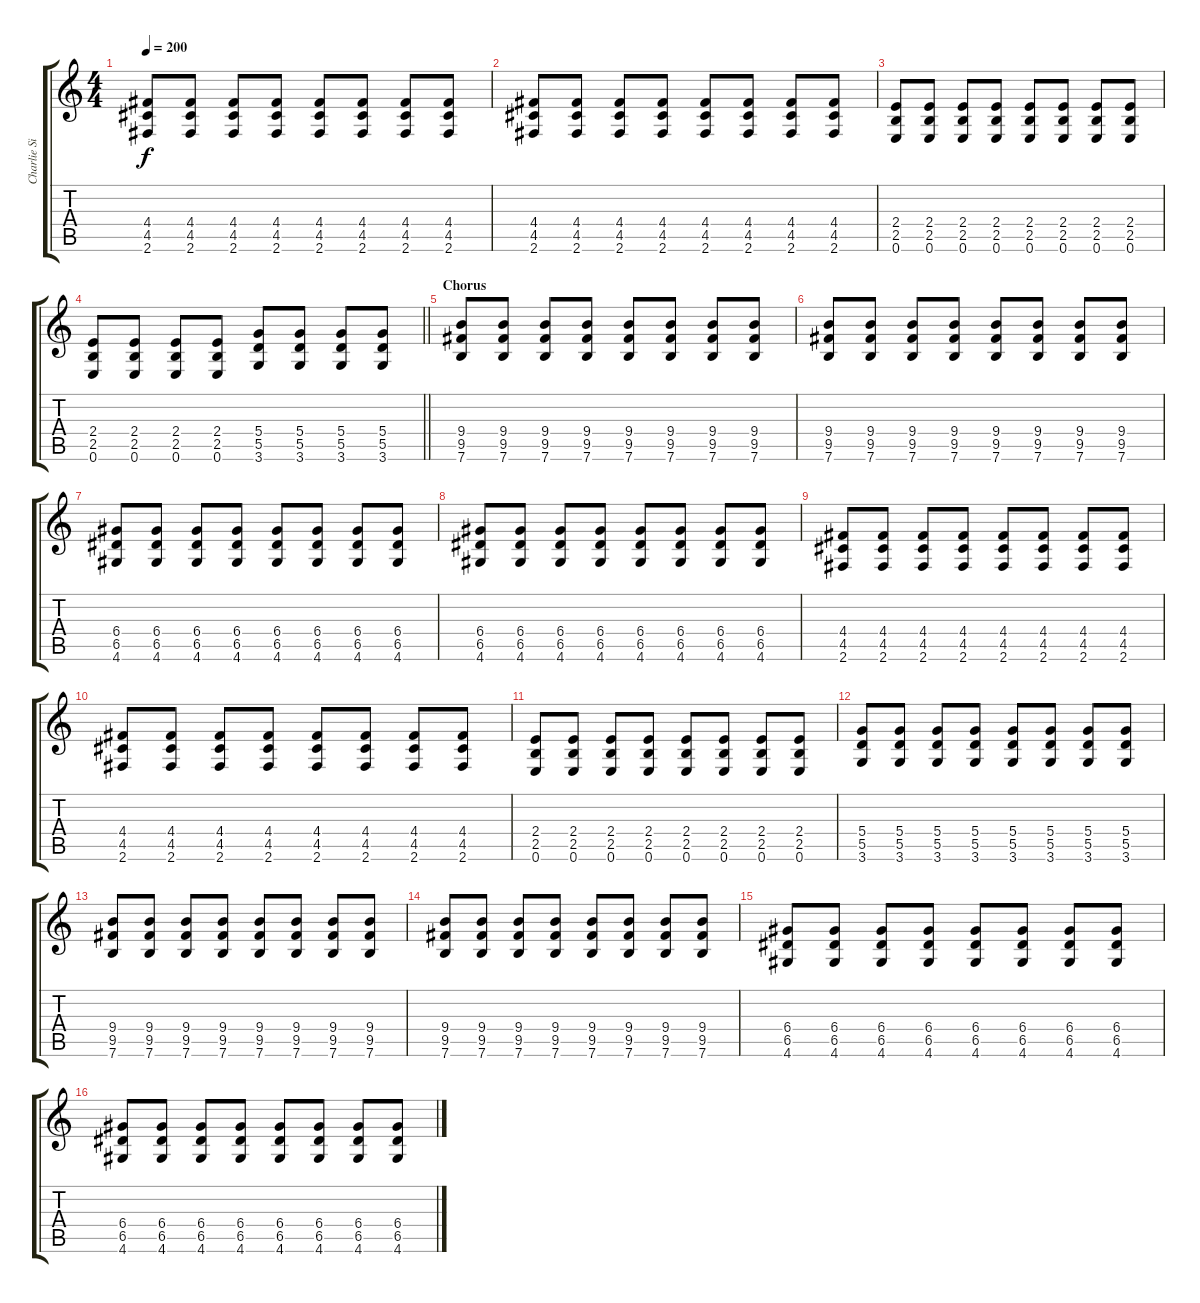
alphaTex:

\track ("Charlie Simpson" "Charlie Si") {instrument distortionguitar}
\staff {score tabs}
\tuning (E4 B3 G3 D3 A2 E2) {hide}
\ts (4 4)
\tempo 200
\clef g2
\ks c
(4.4 4.5 2.6).8{dy f} (4.4 4.5 2.6).8 (4.4 4.5 2.6).8 (4.4 4.5 2.6).8 (4.4 4.5 2.6).8 (4.4 4.5 2.6).8 (4.4 4.5 2.6).8 (4.4 4.5 2.6).8 |
(4.4 4.5 2.6).8 (4.4 4.5 2.6).8 (4.4 4.5 2.6).8 (4.4 4.5 2.6).8 (4.4 4.5 2.6).8 (4.4 4.5 2.6).8 (4.4 4.5 2.6).8 (4.4 4.5 2.6).8 |
(2.4 2.5 0.6).8 (2.4 2.5 0.6).8 (2.4 2.5 0.6).8 (2.4 2.5 0.6).8 (2.4 2.5 0.6).8 (2.4 2.5 0.6).8 (2.4 2.5 0.6).8 (2.4 2.5 0.6).8 |
\barLineRight lightlight
(2.4 2.5 0.6).8 (2.4 2.5 0.6).8 (2.4 2.5 0.6).8 (2.4 2.5 0.6).8 (5.4 5.5 3.6).8 (5.4 5.5 3.6).8 (5.4 5.5 3.6).8 (5.4 5.5 3.6).8 |
\section ("" "Chorus")
(9.4 9.5 7.6).8 (9.4 9.5 7.6).8 (9.4 9.5 7.6).8 (9.4 9.5 7.6).8 (9.4 9.5 7.6).8 (9.4 9.5 7.6).8 (9.4 9.5 7.6).8 (9.4 9.5 7.6).8 |
(9.4 9.5 7.6).8 (9.4 9.5 7.6).8 (9.4 9.5 7.6).8 (9.4 9.5 7.6).8 (9.4 9.5 7.6).8 (9.4 9.5 7.6).8 (9.4 9.5 7.6).8 (9.4 9.5 7.6).8 |
(6.4 6.5 4.6).8 (6.4 6.5 4.6).8 (6.4 6.5 4.6).8 (6.4 6.5 4.6).8 (6.4 6.5 4.6).8 (6.4 6.5 4.6).8 (6.4 6.5 4.6).8 (6.4 6.5 4.6).8 |
(6.4 6.5 4.6).8 (6.4 6.5 4.6).8 (6.4 6.5 4.6).8 (6.4 6.5 4.6).8 (6.4 6.5 4.6).8 (6.4 6.5 4.6).8 (6.4 6.5 4.6).8 (6.4 6.5 4.6).8 |
(4.4 4.5 2.6).8 (4.4 4.5 2.6).8 (4.4 4.5 2.6).8 (4.4 4.5 2.6).8 (4.4 4.5 2.6).8 (4.4 4.5 2.6).8 (4.4 4.5 2.6).8 (4.4 4.5 2.6).8 |
(4.4 4.5 2.6).8 (4.4 4.5 2.6).8 (4.4 4.5 2.6).8 (4.4 4.5 2.6).8 (4.4 4.5 2.6).8 (4.4 4.5 2.6).8 (4.4 4.5 2.6).8 (4.4 4.5 2.6).8 |
(2.4 2.5 0.6).8 (2.4 2.5 0.6).8 (2.4 2.5 0.6).8 (2.4 2.5 0.6).8 (2.4 2.5 0.6).8 (2.4 2.5 0.6).8 (2.4 2.5 0.6).8 (2.4 2.5 0.6).8 |
(5.4 5.5 3.6).8 (5.4 5.5 3.6).8 (5.4 5.5 3.6).8 (5.4 5.5 3.6).8 (5.4 5.5 3.6).8 (5.4 5.5 3.6).8 (5.4 5.5 3.6).8 (5.4 5.5 3.6).8 |
(9.4 9.5 7.6).8 (9.4 9.5 7.6).8 (9.4 9.5 7.6).8 (9.4 9.5 7.6).8 (9.4 9.5 7.6).8 (9.4 9.5 7.6).8 (9.4 9.5 7.6).8 (9.4 9.5 7.6).8 |
(9.4 9.5 7.6).8 (9.4 9.5 7.6).8 (9.4 9.5 7.6).8 (9.4 9.5 7.6).8 (9.4 9.5 7.6).8 (9.4 9.5 7.6).8 (9.4 9.5 7.6).8 (9.4 9.5 7.6).8 |
(6.4 6.5 4.6).8 (6.4 6.5 4.6).8 (6.4 6.5 4.6).8 (6.4 6.5 4.6).8 (6.4 6.5 4.6).8 (6.4 6.5 4.6).8 (6.4 6.5 4.6).8 (6.4 6.5 4.6).8 |
(6.4 6.5 4.6).8 (6.4 6.5 4.6).8 (6.4 6.5 4.6).8 (6.4 6.5 4.6).8 (6.4 6.5 4.6).8 (6.4 6.5 4.6).8 (6.4 6.5 4.6).8 (6.4 6.5 4.6).8
